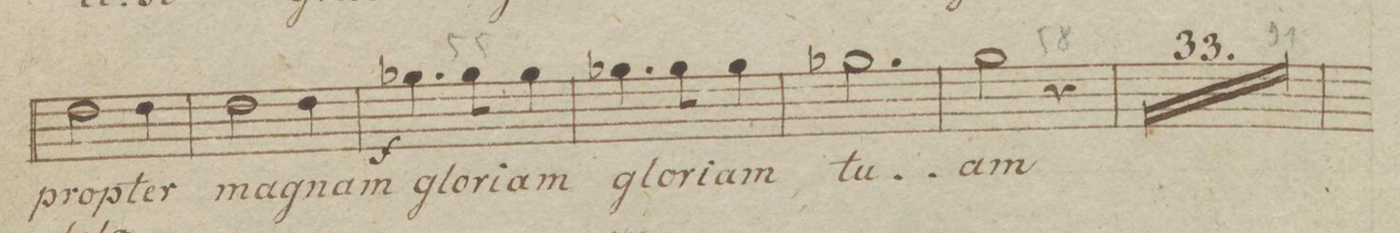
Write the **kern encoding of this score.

**kern	**text	**dynam
*I"Canto.	*	*
*clefC1	*	*
*k[b-e-]	*	*
*M3/4	*	*
2b-\	pro-	.
4b-\	-pter	.
=54	=54	=54
2b-\	ma-	.
4b-\	-gnam	.
=55	=55	=55
4.ee-X\	glo-	f
8ee-\	-ri-	.
4ee-\	-am	.
=56	=56	=56
4.ee-X\	glo-	.
8ee-\	-ri-	.
4ee-\	-am	.
=57	=57	=57
2.ee-X\	tu-	.
=58	=58	=58
2ee-\	-am	.
4r	.	.
=59	=59	=59
2.r	.	.
=60	=60	=60
2.r	.	.
=61	=61	=61
2.r	.	.
=62	=62	=62
2.r	.	.
=63	=63	=63
2.r	.	.
=64	=64	=64
2.r	.	.
=65	=65	=65
2.r	.	.
=66	=66	=66
2.r	.	.
=67	=67	=67
2.r	.	.
=68	=68	=68
2.r	.	.
=69	=69	=69
2.r	.	.
=70	=70	=70
2.r	.	.
=71	=71	=71
2.r	.	.
=72	=72	=72
2.r	.	.
=73	=73	=73
2.r	.	.
=74	=74	=74
2.r	.	.
=75	=75	=75
2.r	.	.
=76	=76	=76
2.r	.	.
=77	=77	=77
2.r	.	.
=78	=78	=78
2.r	.	.
=79	=79	=79
2.r	.	.
=80	=80	=80
2.r	.	.
=81	=81	=81
2.r	.	.
=82	=82	=82
2.r	.	.
=83	=83	=83
2.r	.	.
=84	=84	=84
2.r	.	.
=85	=85	=85
2.r	.	.
=86	=86	=86
2.r	.	.
=87	=87	=87
2.r	.	.
=88	=88	=88
2.r	.	.
=89	=89	=89
2.r	.	.
=90	=90	=90
2.r	.	.
=91	=91	=91
2.r	.	.
=92	=92	=92
*-	*-	*-
